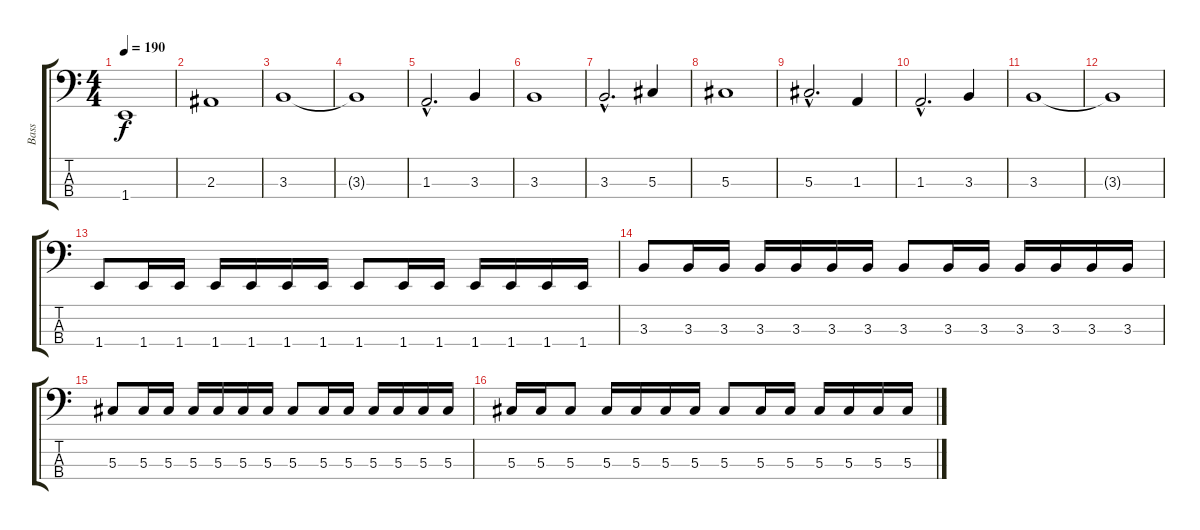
\track ("Bass" "Bass") {instrument electricbasspick}
\staff {score tabs}
\tuning (Gb2 Db2 Ab1 Eb1) {hide}
\ts (4 4)
\tempo 190
\clef f4
\ks c
1.4.1{dy f} |
2.3.1 |
3.3.1 |
3.3{t}.1 |
1.3{hac}.2{d} 3.3.4 |
3.3.1 |
3.3{hac}.2{d} 5.3.4 |
5.3.1 |
5.3{hac}.2{d} 1.3.4 |
1.3{hac}.2{d} 3.3.4 |
3.3.1 |
3.3{t}.1 |
1.4.8 1.4.16 1.4.16 1.4.16 1.4.16 1.4.16 1.4.16 1.4.8 1.4.16 1.4.16 1.4.16 1.4.16 1.4.16 1.4.16 |
3.3.8 3.3.16 3.3.16 3.3.16 3.3.16 3.3.16 3.3.16 3.3.8 3.3.16 3.3.16 3.3.16 3.3.16 3.3.16 3.3.16 |
5.3.8 5.3.16 5.3.16 5.3.16 5.3.16 5.3.16 5.3.16 5.3.8 5.3.16 5.3.16 5.3.16 5.3.16 5.3.16 5.3.16 |
5.3.16 5.3.16 5.3.8 5.3.16 5.3.16 5.3.16 5.3.16 5.3.8 5.3.16 5.3.16 5.3.16 5.3.16 5.3.16 5.3.16
